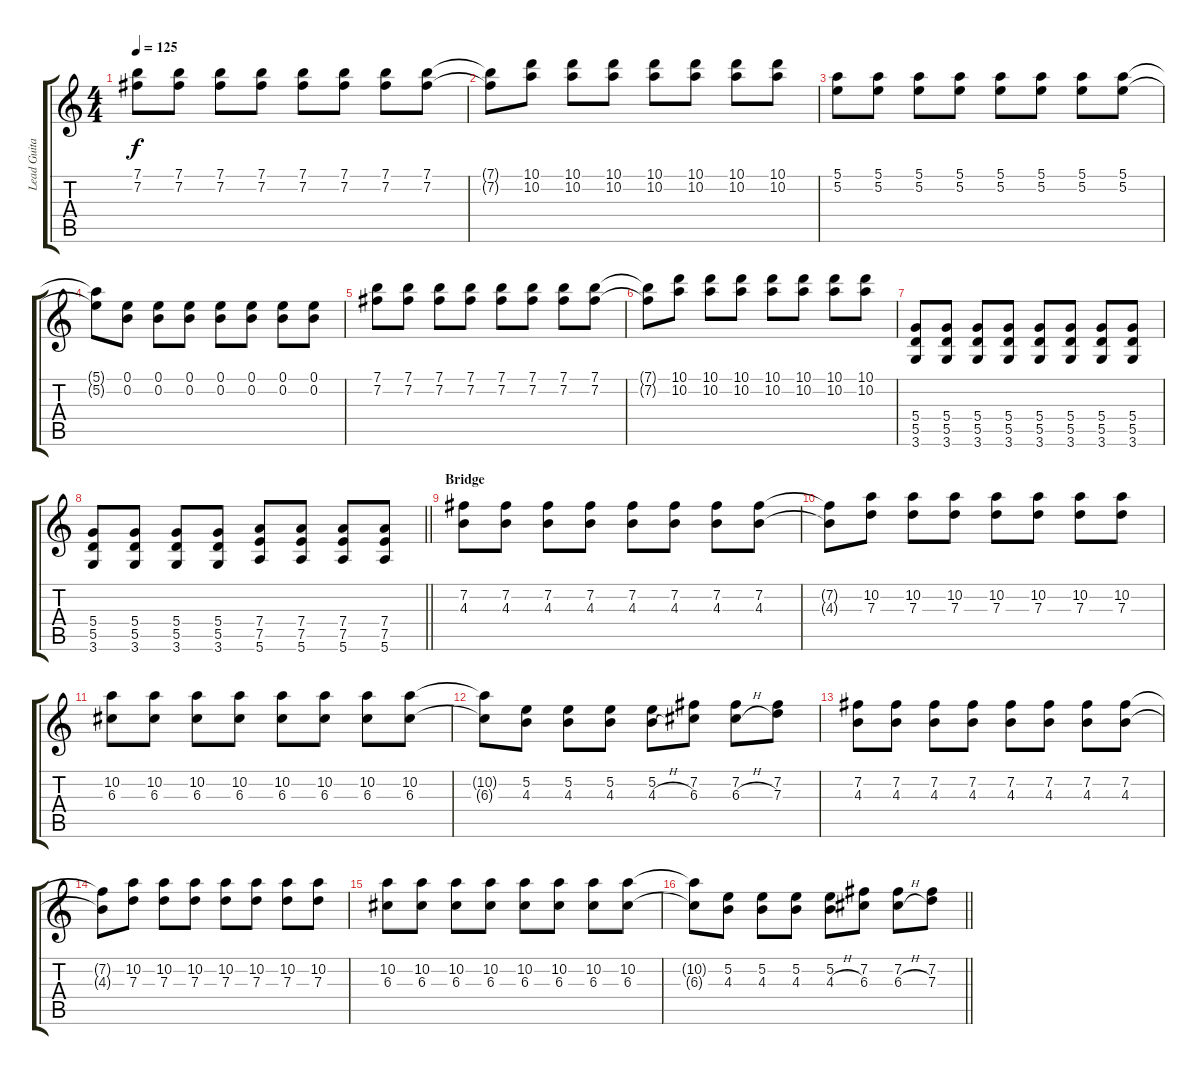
\track ("Lead Guitar" "Lead Guita") {instrument distortionguitar}
\staff {score tabs}
\tuning (E4 B3 G3 D3 A2 E2) {hide}
\ts (4 4)
\tempo 125
\clef g2
\ks c
(7.1 7.2).8{dy f instrument distortionguitar} (7.1 7.2).8 (7.1 7.2).8 (7.1 7.2).8 (7.1 7.2).8 (7.1 7.2).8 (7.1 7.2).8 (7.1 7.2).8 |
(7.1{t} 7.2{t}).8 (10.1 10.2).8 (10.1 10.2).8 (10.1 10.2).8 (10.1 10.2).8 (10.1 10.2).8 (10.1 10.2).8 (10.1 10.2).8 |
(5.1 5.2).8 (5.1 5.2).8 (5.1 5.2).8 (5.1 5.2).8 (5.1 5.2).8 (5.1 5.2).8 (5.1 5.2).8 (5.1 5.2).8 |
(5.1{t} 5.2{t}).8 (0.1 0.2).8 (0.1 0.2).8 (0.1 0.2).8 (0.1 0.2).8 (0.1 0.2).8 (0.1 0.2).8 (0.1 0.2).8 |
(7.1 7.2).8 (7.1 7.2).8 (7.1 7.2).8 (7.1 7.2).8 (7.1 7.2).8 (7.1 7.2).8 (7.1 7.2).8 (7.1 7.2).8 |
(7.1{t} 7.2{t}).8 (10.1 10.2).8 (10.1 10.2).8 (10.1 10.2).8 (10.1 10.2).8 (10.1 10.2).8 (10.1 10.2).8 (10.1 10.2).8 |
(5.4 5.5 3.6).8 (5.4 5.5 3.6).8 (5.4 5.5 3.6).8 (5.4 5.5 3.6).8 (5.4 5.5 3.6).8 (5.4 5.5 3.6).8 (5.4 5.5 3.6).8 (5.4 5.5 3.6).8 |
\barLineRight lightlight
(5.4 5.5 3.6).8 (5.4 5.5 3.6).8 (5.4 5.5 3.6).8 (5.4 5.5 3.6).8 (7.4 7.5 5.6).8 (7.4 7.5 5.6).8 (7.4 7.5 5.6).8 (7.4 7.5 5.6).8 |
\section ("" "Bridge")
(7.2 4.3).8{volume 12 instrument distortionguitar} (7.2 4.3).8 (7.2 4.3).8 (7.2 4.3).8 (7.2 4.3).8 (7.2 4.3).8 (7.2 4.3).8 (7.2 4.3).8 |
(7.2{t} 4.3{t}).8 (10.2 7.3).8 (10.2 7.3).8 (10.2 7.3).8 (10.2 7.3).8 (10.2 7.3).8 (10.2 7.3).8 (10.2 7.3).8 |
(10.2 6.3).8 (10.2 6.3).8 (10.2 6.3).8 (10.2 6.3).8 (10.2 6.3).8 (10.2 6.3).8 (10.2 6.3).8 (10.2 6.3).8 |
(10.2{t} 6.3{t}).8 (5.2 4.3).8 (5.2 4.3).8 (5.2 4.3).8 (5.2 4.3{h}).8 (7.2 6.3).8 (7.2 6.3{h}).8 (7.2 7.3).8 |
(7.2 4.3).8 (7.2 4.3).8 (7.2 4.3).8 (7.2 4.3).8 (7.2 4.3).8 (7.2 4.3).8 (7.2 4.3).8 (7.2 4.3).8 |
(7.2{t} 4.3{t}).8 (10.2 7.3).8 (10.2 7.3).8 (10.2 7.3).8 (10.2 7.3).8 (10.2 7.3).8 (10.2 7.3).8 (10.2 7.3).8 |
(10.2 6.3).8 (10.2 6.3).8 (10.2 6.3).8 (10.2 6.3).8 (10.2 6.3).8 (10.2 6.3).8 (10.2 6.3).8 (10.2 6.3).8 |
\barLineRight lightlight
(10.2{t} 6.3{t}).8 (5.2 4.3).8 (5.2 4.3).8 (5.2 4.3).8 (5.2 4.3{h}).8 (7.2 6.3).8 (7.2 6.3{h}).8 (7.2 7.3).8
